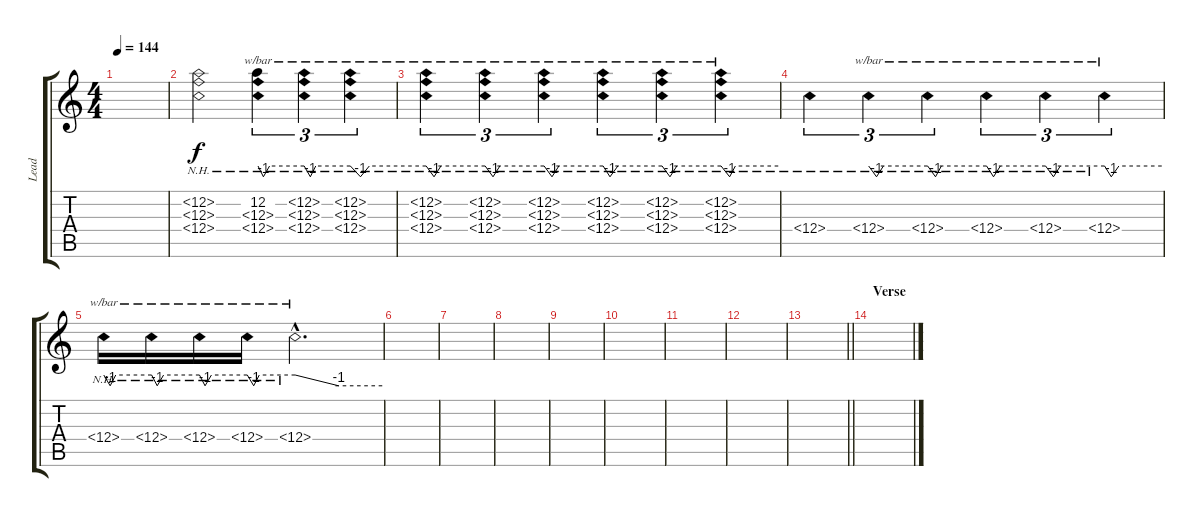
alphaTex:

\track ("Lead" "Lead") {instrument overdrivenguitar}
\staff {score tabs}
\tuning (D4 A3 F3 C3 G2 D2) {hide}
\ts (4 4)
\tempo 144
\clef g2
\ks c
|
(12.2{nh} 12.3{nh} 12.4{nh}).2 (12.2 12.3{nh} 12.4{nh}).4{tu (3 2) tbe (custom default 0 0 7 -4 15 0 60 0)} (12.2{nh} 12.3{nh} 12.4{nh}).4{tu (3 2) tbe (custom default 0 0 8 -4 15 0 60 0)} (12.2{nh} 12.3{nh} 12.4{nh}).4{tu (3 2) tbe (custom default 0 0 8 -4 15 0 60 0)} |
(12.2{nh} 12.3{nh} 12.4{nh}).4{tu (3 2) tbe (custom default 0 0 8 -4 15 0 60 0)} (12.2{nh} 12.3{nh} 12.4{nh}).4{tu (3 2) tbe (custom default 0 0 8 -4 15 0 60 0)} (12.2{nh} 12.3{nh} 12.4{nh}).4{tu (3 2) tbe (custom default 0 0 8 -4 15 0 60 0)} (12.2{nh} 12.3{nh} 12.4{nh}).4{tu (3 2) tbe (custom default 0 0 7 -4 15 0 60 0)} (12.2{nh} 12.3{nh} 12.4{nh}).4{tu (3 2) tbe (custom default 0 0 8 -4 15 0 60 0)} (12.2{nh} 12.3{nh} 12.4{nh}).4{tu (3 2) tbe (custom default 0 0 9 -4 15 0 60 0)} |
12.4{nh}.4{tu (3 2)} 12.4{nh}.4{tu (3 2) tbe (custom default 0 0 8 -4 15 0 60 0)} 12.4{nh}.4{tu (3 2) tbe (custom default 0 0 8 -4 14 0 60 0)} 12.4{nh}.4{tu (3 2) tbe (custom default 0 0 7 -4 14 0 60 0)} 12.4{nh}.4{tu (3 2) tbe (custom default 0 0 8 -4 15 0 60 0)} 12.4{nh}.4{tu (3 2) tbe (custom default 0 0 7 -4 15 0 60 0)} |
12.4{nh}.16{tbe (custom default 0 0 8 -4 15 0 60 0)} 12.4{nh}.16{tbe (custom default 0 0 7 -4 15 0 60 0)} 12.4{nh}.16{tbe (custom default 0 0 7 -4 15 0 60 0)} 12.4{nh}.16{tbe (custom default 0 0 8 -4 15 0 60 0)} 12.4{nh hac}.2{d tbe (custom default 0 0 30 -4 60 -4)} |
|
|
|
|
|
|
|
\barLineRight lightlight
|
\section ("" "Verse")
